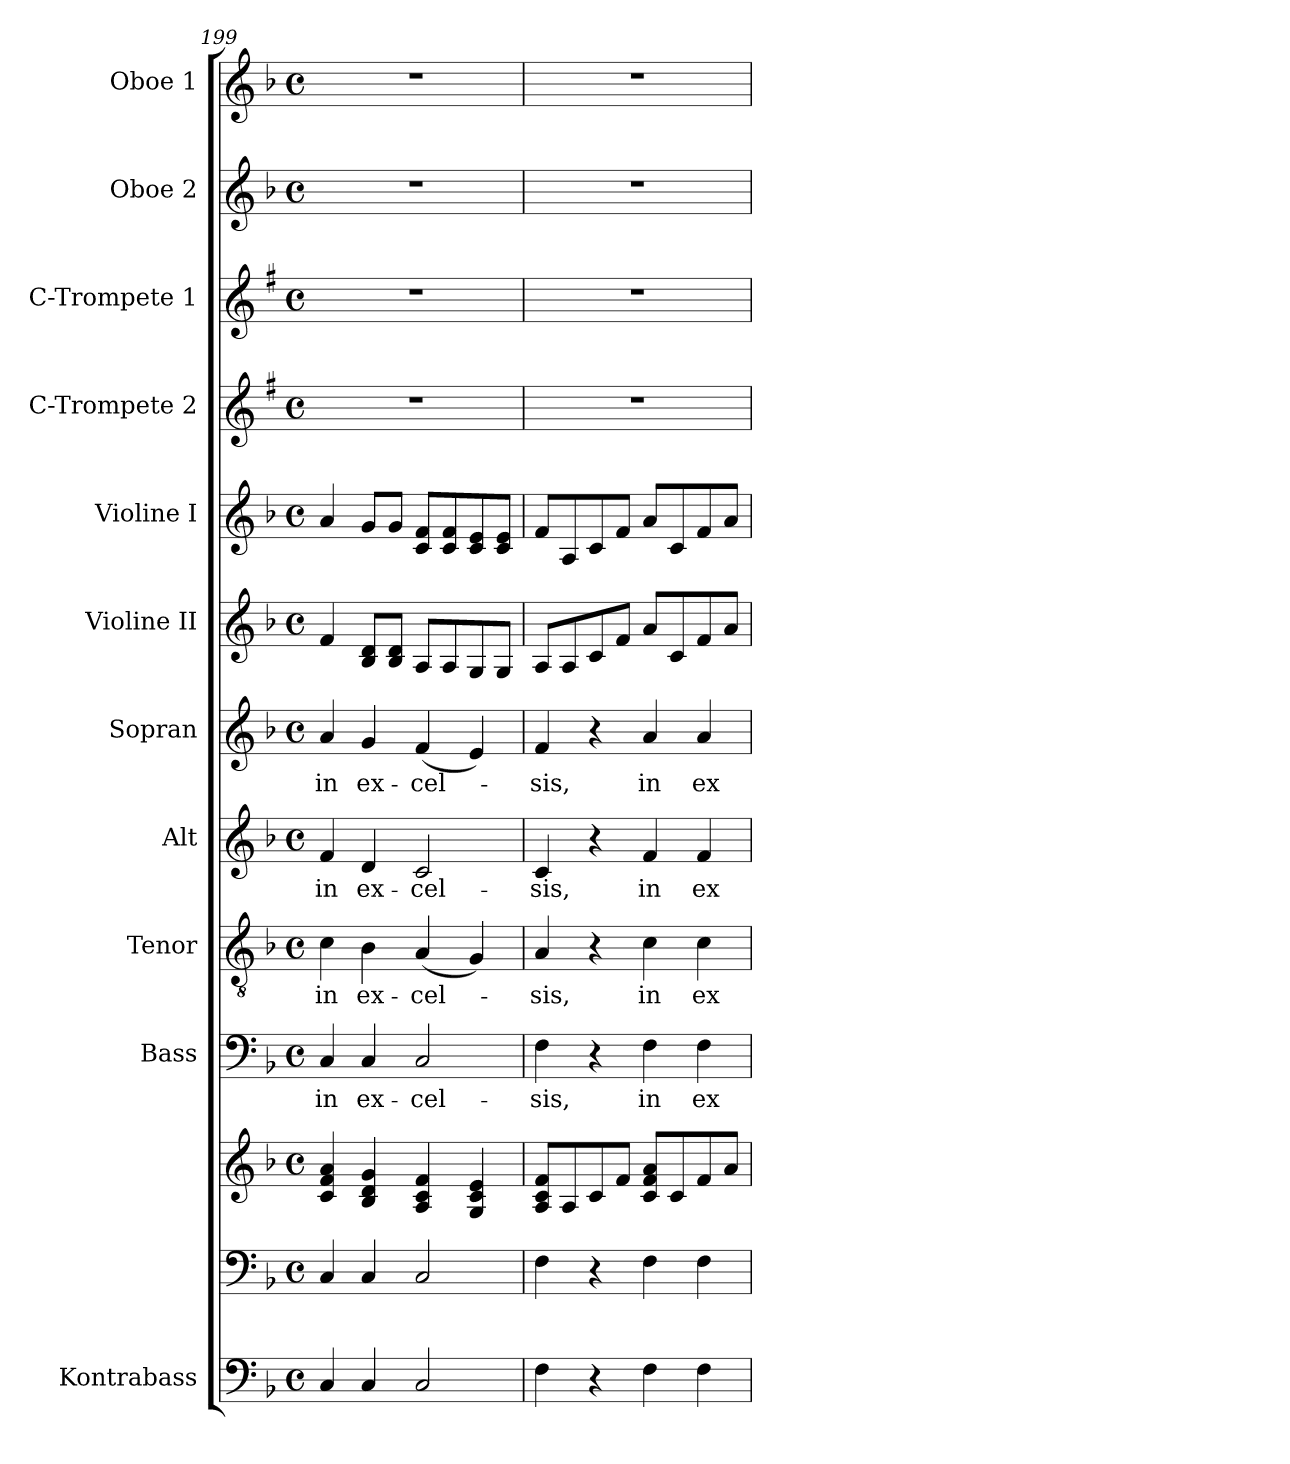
**kern	**kern	**kern	**kern	**text	**kern	**text	**kern	**text	**kern	**text	**kern	**kern	**kern	**kern	**kern	**kern
*part12	*part11	*part11	*part10	*part10	*part9	*part9	*part8	*part8	*part7	*part7	*part6	*part5	*part4	*part3	*part2	*part1
*staff13	*staff12	*staff11	*staff10	*staff10	*staff9	*staff9	*staff8	*staff8	*staff7	*staff7	*staff6	*staff5	*staff4	*staff3	*staff2	*staff1
*I"Kontrabass	*	*	*I"Bass	*	*I"Tenor	*	*I"Alt	*	*I"Sopran	*	*I"Violine II	*I"Violine I	*I"C-Trompete 2	*I"C-Trompete 1	*I"Oboe 2	*I"Oboe 1
*I'Kb.	*	*	*I'B.	*	*I'T.	*	*I'A.	*	*I'S.	*	*I'Vl. II	*I'Vl. I	*I'C Trp. 2	*I'C Trp. 1	*I'Ob. 2	*I'Ob. 1
*clefF4	*clefF4	*clefG2	*clefF4	*	*clefGv2	*	*clefG2	*	*clefG2	*	*clefG2	*clefG2	*clefG2	*clefG2	*clefG2	*clefG2
*ITrd7c12	*	*	*	*	*	*	*	*	*	*	*	*	*ITrd1c2	*ITrd1c2	*	*
*k[b-]	*k[b-]	*k[b-]	*k[b-]	*	*k[b-]	*	*k[b-]	*	*k[b-]	*	*k[b-]	*k[b-]	*k[b-]	*k[b-]	*k[b-]	*k[b-]
*F:	*F:	*F:	*F:	*	*F:	*	*F:	*	*F:	*	*F:	*F:	*F:	*F:	*F:	*F:
*M4/4	*M4/4	*M4/4	*M4/4	*	*M4/4	*	*M4/4	*	*M4/4	*	*M4/4	*M4/4	*M4/4	*M4/4	*M4/4	*M4/4
*met(c)	*met(c)	*met(c)	*met(c)	*	*met(c)	*	*met(c)	*	*met(c)	*	*met(c)	*met(c)	*met(c)	*met(c)	*met(c)	*met(c)
=199	=199	=199	=199	=199	=199	=199	=199	=199	=199	=199	=199	=199	=199	=199	=199	=199
!	!	!	!	!LO:LY:b	!	!LO:LY:b	!	!LO:LY:b	!	!LO:LY:b	!	!	!	!	!	!
4CC/	4C/	4c/ 4f/ 4a/	4C/	in	4c\	in	4f/	in	4a/	in	4f/	4a/	1r	1r	1r	1r
!	!	!	!	!LO:LY:b	!	!LO:LY:b	!	!LO:LY:b	!	!LO:LY:b	!	!	!	!	!	!
4CC/	4C/	4B-/ 4d/ 4g/	4C/	ex-	4B-\	ex-	4d/	ex-	4g/	ex-	8B-/ 8d/L	8g/L	.	.	.	.
.	.	.	.	.	.	.	.	.	.	.	8B-/ 8d/J	8g/J	.	.	.	.
!	!	!	!	!LO:LY:b	!	!LO:LY:b	!	!LO:LY:b	!	!LO:LY:b	!	!	!	!	!	!
2CC/	2C/	4A/ 4c/ 4f/	2C/	-cel-	(<4A/	-cel-	2c/	-cel-	(<4f/	-cel-	8A/L	8c/ 8f/L	.	.	.	.
.	.	.	.	.	.	.	.	.	.	.	8A/	8c/ 8f/	.	.	.	.
.	.	4G/ 4c/ 4e/	.	.	4G/)	.	.	.	4e/)	.	8G/	8c/ 8e/	.	.	.	.
.	.	.	.	.	.	.	.	.	.	.	8G/J	8c/ 8e/J	.	.	.	.
=200	=200	=200	=200	=200	=200	=200	=200	=200	=200	=200	=200	=200	=200	=200	=200	=200
!	!	!	!	!LO:LY:b	!	!LO:LY:b	!	!LO:LY:b	!	!LO:LY:b	!	!	!	!	!	!
4FF\	4F\	8A/ 8c/ 8f/L	4F\	-sis,	4A/	-sis,	4c/	-sis,	4f/	-sis,	8A/L	8f/L	1r	1r	1r	1r
.	.	8A/	.	.	.	.	.	.	.	.	8A/	8A/	.	.	.	.
4r	4r	8c/	4r	.	4r	.	4r	.	4r	.	8c/	8c/	.	.	.	.
.	.	8f/J	.	.	.	.	.	.	.	.	8f/J	8f/J	.	.	.	.
!	!	!	!	!LO:LY:b	!	!LO:LY:b	!	!LO:LY:b	!	!LO:LY:b	!	!	!	!	!	!
4FF\	4F\	8c/ 8f/ 8a/L	4F\	in	4c\	in	4f/	in	4a/	in	8a/L	8a/L	.	.	.	.
.	.	8c/	.	.	.	.	.	.	.	.	8c/	8c/	.	.	.	.
!	!	!	!	!LO:LY:b	!	!LO:LY:b	!	!LO:LY:b	!	!LO:LY:b	!	!	!	!	!	!
4FF\	4F\	8f/	4F\	ex-	4c\	ex-	4f/	ex-	4a/	ex-	8f/	8f/	.	.	.	.
.	.	8a/J	.	.	.	.	.	.	.	.	8a/J	8a/J	.	.	.	.
=	=	=	=	=	=	=	=	=	=	=	=	=	=	=	=	=
*-	*-	*-	*-	*-	*-	*-	*-	*-	*-	*-	*-	*-	*-	*-	*-	*-
